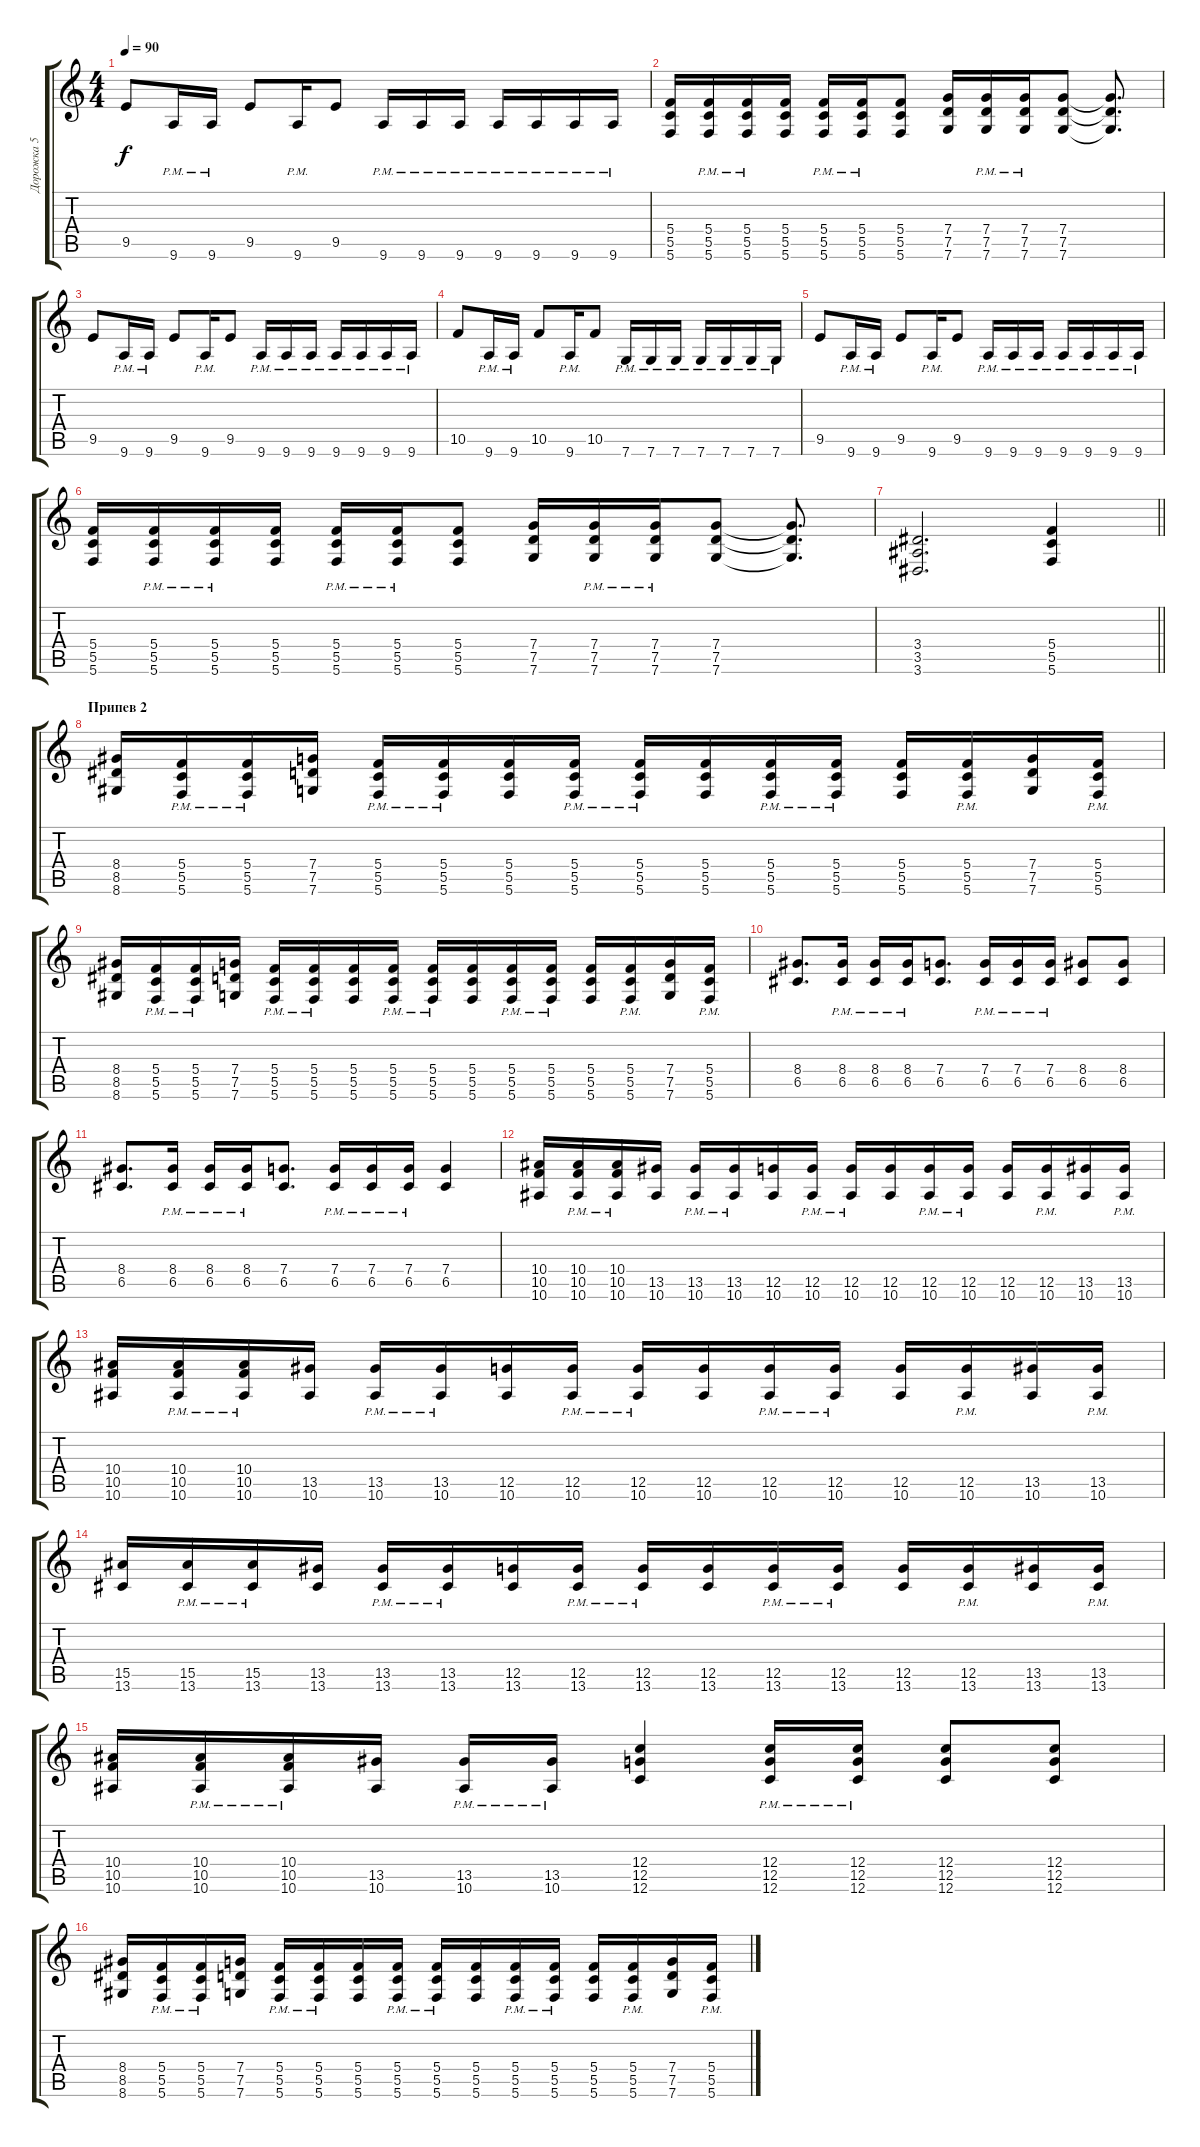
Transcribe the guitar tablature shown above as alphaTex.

\track ("Дорожка 5" "Дорожка 5") {instrument distortionguitar}
\staff {score tabs}
\tuning (D4 A3 F3 C3 G2 C2) {hide}
\ts (4 4)
\tempo 90
\clef g2
\ks c
9.5.8{dy f} 9.6{pm}.16 9.6{pm}.16 9.5.8 9.6{pm}.16 9.5.8 9.6{pm}.16 9.6{pm}.16 9.6{pm}.16 9.6{pm}.16 9.6{pm}.16 9.6{pm}.16 9.6{pm}.16 |
(5.4 5.5 5.6).16 (5.4{pm} 5.5{pm} 5.6{pm}).16 (5.4{pm} 5.5{pm} 5.6{pm}).16 (5.4 5.5 5.6).16 (5.4{pm} 5.5{pm} 5.6{pm}).16 (5.4{pm} 5.5{pm} 5.6{pm}).16 (5.4 5.5 5.6).8 (7.4 7.5 7.6).16 (7.4{pm} 7.5{pm} 7.6{pm}).16 (7.4{pm} 7.5{pm} 7.6{pm}).16 (7.4 7.5 7.6).8 (7.4{t} 7.5{t} 7.6{t}).8{d} |
9.5.8 9.6{pm}.16 9.6{pm}.16 9.5.8 9.6{pm}.16 9.5.8 9.6{pm}.16 9.6{pm}.16 9.6{pm}.16 9.6{pm}.16 9.6{pm}.16 9.6{pm}.16 9.6{pm}.16 |
10.5.8 9.6{pm}.16 9.6{pm}.16 10.5.8 9.6{pm}.16 10.5.8 7.6{pm}.16 7.6{pm}.16 7.6{pm}.16 7.6{pm}.16 7.6{pm}.16 7.6{pm}.16 7.6{pm}.16 |
9.5.8 9.6{pm}.16 9.6{pm}.16 9.5.8 9.6{pm}.16 9.5.8 9.6{pm}.16 9.6{pm}.16 9.6{pm}.16 9.6{pm}.16 9.6{pm}.16 9.6{pm}.16 9.6{pm}.16 |
(5.4 5.5 5.6).16 (5.4{pm} 5.5{pm} 5.6{pm}).16 (5.4{pm} 5.5{pm} 5.6{pm}).16 (5.4 5.5 5.6).16 (5.4{pm} 5.5{pm} 5.6{pm}).16 (5.4{pm} 5.5{pm} 5.6{pm}).16 (5.4 5.5 5.6).8 (7.4 7.5 7.6).16 (7.4{pm} 7.5{pm} 7.6{pm}).16 (7.4{pm} 7.5{pm} 7.6{pm}).16 (7.4 7.5 7.6).8 (7.4{t} 7.5{t} 7.6{t}).8{d} |
\barLineRight lightlight
(3.4 3.5 3.6).2{d} (5.4 5.5 5.6).4 |
\section ("" "Припев 2")
(8.4 8.5 8.6).16 (5.4{pm} 5.5{pm} 5.6{pm}).16 (5.4{pm} 5.5{pm} 5.6{pm}).16 (7.4 7.5 7.6).16 (5.4{pm} 5.5{pm} 5.6{pm}).16 (5.4{pm} 5.5{pm} 5.6{pm}).16 (5.4 5.5 5.6).16 (5.4{pm} 5.5{pm} 5.6{pm}).16 (5.4{pm} 5.5{pm} 5.6{pm}).16 (5.4 5.5 5.6).16 (5.4{pm} 5.5{pm} 5.6{pm}).16 (5.4{pm} 5.5{pm} 5.6{pm}).16 (5.4 5.5 5.6).16 (5.4{pm} 5.5{pm} 5.6{pm}).16 (7.4 7.5 7.6).16 (5.4{pm} 5.5{pm} 5.6{pm}).16 |
(8.4 8.5 8.6).16 (5.4{pm} 5.5{pm} 5.6{pm}).16 (5.4{pm} 5.5{pm} 5.6{pm}).16 (7.4 7.5 7.6).16 (5.4{pm} 5.5{pm} 5.6{pm}).16 (5.4{pm} 5.5{pm} 5.6{pm}).16 (5.4 5.5 5.6).16 (5.4{pm} 5.5{pm} 5.6{pm}).16 (5.4{pm} 5.5{pm} 5.6{pm}).16 (5.4 5.5 5.6).16 (5.4{pm} 5.5{pm} 5.6{pm}).16 (5.4{pm} 5.5{pm} 5.6{pm}).16 (5.4 5.5 5.6).16 (5.4{pm} 5.5{pm} 5.6{pm}).16 (7.4 7.5 7.6).16 (5.4{pm} 5.5{pm} 5.6{pm}).16 |
(8.4 6.5).8{d} (8.4{pm} 6.5{pm}).16 (8.4{pm} 6.5{pm}).16 (8.4{pm} 6.5{pm}).16 (7.4 6.5).8{d} (7.4{pm} 6.5{pm}).16 (7.4{pm} 6.5{pm}).16 (7.4{pm} 6.5{pm}).16 (8.4 6.5).8 (8.4 6.5).8 |
(8.4 6.5).8{d} (8.4{pm} 6.5{pm}).16 (8.4{pm} 6.5{pm}).16 (8.4{pm} 6.5{pm}).16 (7.4 6.5).8{d} (7.4{pm} 6.5{pm}).16 (7.4{pm} 6.5{pm}).16 (7.4{pm} 6.5{pm}).16 (7.4 6.5).4 |
(10.4 10.5 10.6).16 (10.4{pm} 10.5{pm} 10.6{pm}).16 (10.4{pm} 10.5{pm} 10.6{pm}).16 (13.5 10.6).16 (13.5{pm} 10.6{pm}).16 (13.5{pm} 10.6{pm}).16 (12.5 10.6).16 (12.5{pm} 10.6{pm}).16 (12.5{pm} 10.6{pm}).16 (12.5 10.6).16 (12.5{pm} 10.6{pm}).16 (12.5{pm} 10.6{pm}).16 (12.5 10.6).16 (12.5{pm} 10.6{pm}).16 (13.5 10.6).16 (13.5{pm} 10.6{pm}).16 |
(10.4 10.5 10.6).16 (10.4{pm} 10.5{pm} 10.6{pm}).16 (10.4{pm} 10.5{pm} 10.6{pm}).16 (13.5 10.6).16 (13.5{pm} 10.6{pm}).16 (13.5{pm} 10.6{pm}).16 (12.5 10.6).16 (12.5{pm} 10.6{pm}).16 (12.5{pm} 10.6{pm}).16 (12.5 10.6).16 (12.5{pm} 10.6{pm}).16 (12.5{pm} 10.6{pm}).16 (12.5 10.6).16 (12.5{pm} 10.6{pm}).16 (13.5 10.6).16 (13.5{pm} 10.6{pm}).16 |
(15.5 13.6).16 (15.5{pm} 13.6{pm}).16 (15.5{pm} 13.6{pm}).16 (13.5 13.6).16 (13.5{pm} 13.6{pm}).16 (13.5{pm} 13.6{pm}).16 (12.5 13.6).16 (12.5{pm} 13.6{pm}).16 (12.5{pm} 13.6{pm}).16 (12.5 13.6).16 (12.5{pm} 13.6{pm}).16 (12.5{pm} 13.6{pm}).16 (12.5 13.6).16 (12.5{pm} 13.6{pm}).16 (13.5 13.6).16 (13.5{pm} 13.6{pm}).16 |
(10.4 10.5 10.6).16 (10.4{pm} 10.5{pm} 10.6{pm}).16 (10.4{pm} 10.5{pm} 10.6{pm}).16 (13.5 10.6).16 (13.5{pm} 10.6{pm}).16 (13.5{pm} 10.6{pm}).16 (12.4 12.5 12.6).4 (12.4{pm} 12.5{pm} 12.6{pm}).16 (12.4{pm} 12.5{pm} 12.6{pm}).16 (12.4 12.5 12.6).8 (12.4 12.5 12.6).8 |
(8.4 8.5 8.6).16 (5.4{pm} 5.5{pm} 5.6{pm}).16 (5.4{pm} 5.5{pm} 5.6{pm}).16 (7.4 7.5 7.6).16 (5.4{pm} 5.5{pm} 5.6{pm}).16 (5.4{pm} 5.5{pm} 5.6{pm}).16 (5.4 5.5 5.6).16 (5.4{pm} 5.5{pm} 5.6{pm}).16 (5.4{pm} 5.5{pm} 5.6{pm}).16 (5.4 5.5 5.6).16 (5.4{pm} 5.5{pm} 5.6{pm}).16 (5.4{pm} 5.5{pm} 5.6{pm}).16 (5.4 5.5 5.6).16 (5.4{pm} 5.5{pm} 5.6{pm}).16 (7.4 7.5 7.6).16 (5.4{pm} 5.5{pm} 5.6{pm}).16
